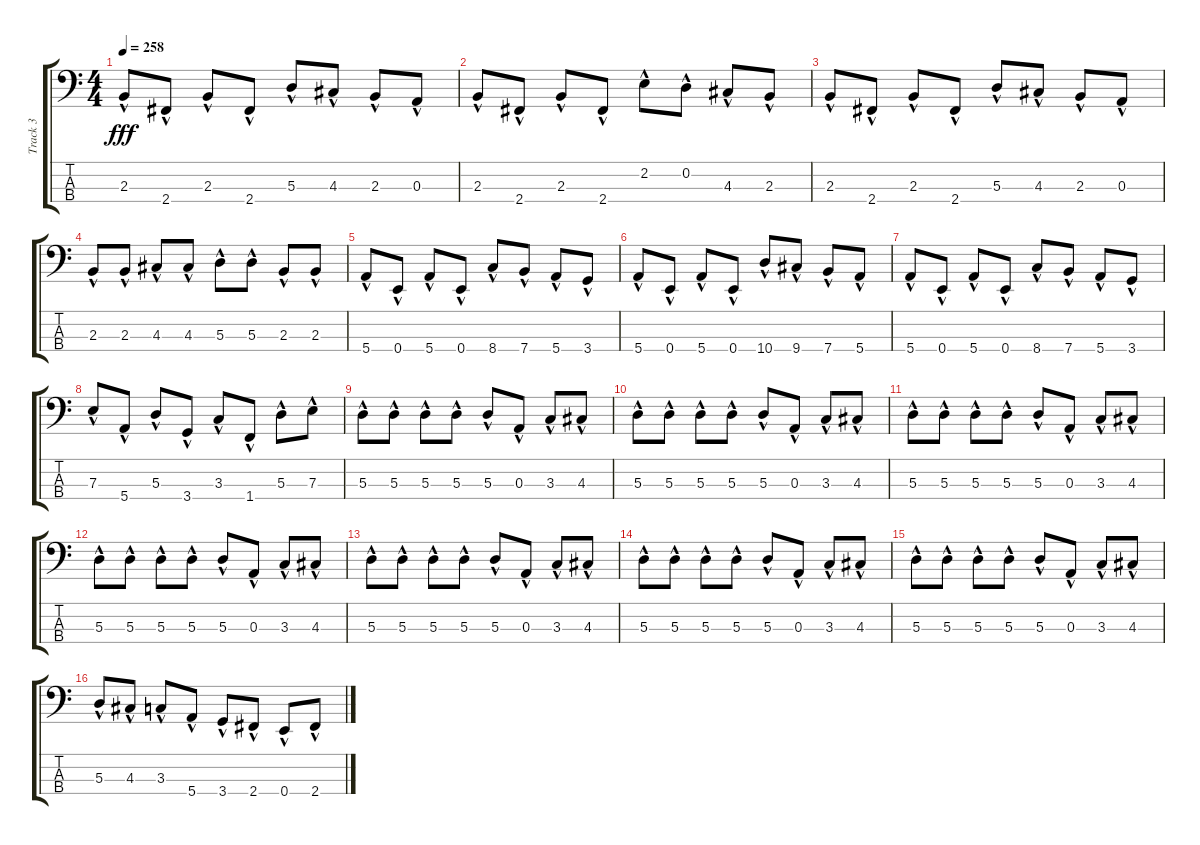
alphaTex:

\track ("Track 3" "Track 3") {instrument electricbasspick bank 6}
\staff {score tabs}
\tuning (G2 D2 A1 E1) {hide}
\ts (4 4)
\tempo 258
\clef f4
\ks c
2.3{hac}.8{dy fff} 2.4{hac}.8 2.3{hac}.8 2.4{hac}.8 5.3{hac}.8 4.3{hac}.8 2.3{hac}.8 0.3{hac}.8 |
2.3{hac}.8 2.4{hac}.8 2.3{hac}.8 2.4{hac}.8 2.2{hac}.8 0.2{hac}.8 4.3{hac}.8 2.3{hac}.8 |
2.3{hac}.8 2.4{hac}.8 2.3{hac}.8 2.4{hac}.8 5.3{hac}.8 4.3{hac}.8 2.3{hac}.8 0.3{hac}.8 |
2.3{hac}.8 2.3{hac}.8 4.3{hac}.8 4.3{hac}.8 5.3{hac}.8 5.3{hac}.8 2.3{hac}.8 2.3{hac}.8 |
5.4{hac}.8 0.4{hac}.8 5.4{hac}.8 0.4{hac}.8 8.4{hac}.8 7.4{hac}.8 5.4{hac}.8 3.4{hac}.8 |
5.4{hac}.8 0.4{hac}.8 5.4{hac}.8 0.4{hac}.8 10.4{hac}.8 9.4{hac}.8 7.4{hac}.8 5.4{hac}.8 |
5.4{hac}.8 0.4{hac}.8 5.4{hac}.8 0.4{hac}.8 8.4{hac}.8 7.4{hac}.8 5.4{hac}.8 3.4{hac}.8 |
7.3{hac}.8 5.4{hac}.8 5.3{hac}.8 3.4{hac}.8 3.3{hac}.8 1.4{hac}.8 5.3{hac}.8 7.3{hac}.8 |
5.3{hac}.8 5.3{hac}.8 5.3{hac}.8 5.3{hac}.8 5.3{hac}.8 0.3{hac}.8 3.3{hac}.8 4.3{hac}.8 |
5.3{hac}.8 5.3{hac}.8 5.3{hac}.8 5.3{hac}.8 5.3{hac}.8 0.3{hac}.8 3.3{hac}.8 4.3{hac}.8 |
5.3{hac}.8 5.3{hac}.8 5.3{hac}.8 5.3{hac}.8 5.3{hac}.8 0.3{hac}.8 3.3{hac}.8 4.3{hac}.8 |
5.3{hac}.8 5.3{hac}.8 5.3{hac}.8 5.3{hac}.8 5.3{hac}.8 0.3{hac}.8 3.3{hac}.8 4.3{hac}.8 |
5.3{hac}.8 5.3{hac}.8 5.3{hac}.8 5.3{hac}.8 5.3{hac}.8 0.3{hac}.8 3.3{hac}.8 4.3{hac}.8 |
5.3{hac}.8 5.3{hac}.8 5.3{hac}.8 5.3{hac}.8 5.3{hac}.8 0.3{hac}.8 3.3{hac}.8 4.3{hac}.8 |
5.3{hac}.8 5.3{hac}.8 5.3{hac}.8 5.3{hac}.8 5.3{hac}.8 0.3{hac}.8 3.3{hac}.8 4.3{hac}.8 |
5.3{hac}.8 4.3{hac}.8 3.3{hac}.8 5.4{hac}.8 3.4{hac}.8 2.4{hac}.8 0.4{hac}.8 2.4{hac}.8
